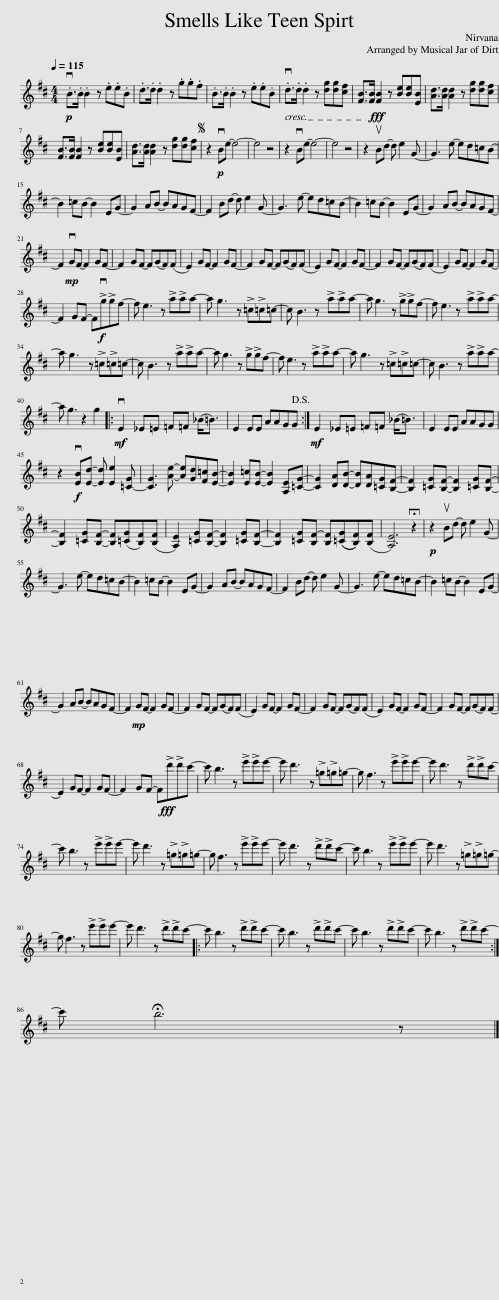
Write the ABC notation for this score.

X:1
L:1/8
Q:1/4=115
M:4/4
I:linebreak $
K:D
V:1 treble
V:1
!p! .vB>.B .B2 z .e.e.B | .d>.d .d2 z .g.g.f | .B>.B .B2 z .e.e.B | .vd>.d .d2 z [dg][dg][cf] | [FB]>[FB]!fff! [FB]2 z [Be][Be][EB] | %5
 [Ad]>[Ad] [Ad]2 z [dg][dg][cf] |$ [FB]>[FB] [FB]2 z [Be][Be][EB] | [Ad]>[Ad] [Ad]2 z [dg][dg][cf] |S z2!p! vBe- e4- | e4 z4 | %10
 z2 vBe- e4- | e4 z4 | z2 uBd- d e2 G- | G3 e- ed=cB- |$ B2 =cB- B2 EG- | %15
 G2 AB- BAGF- | F2 Bd- d e2 G- | G3 e- ed=cB- | B2 =cB- B2 EG- | G2 AB- BAGF- |$ %20
 F2!mp! vGF- F2 GF- | F2 GF- F(GF)(F | E2) GF- F2 GF- | F2 GF- F(GF)(F | E2) GF- F2 GF- | %25
 F2 GF- F(GF)(F | E2) GF- F2 GF- |$ F2 GF- F!f!!>!vg!>!gf- | f e3 z !>!a!>!aa- | a g3 z !>!=c!>!=c=c- | %30
 c B3 z !>!a!>!aa- | a g3 z !>!g!>!gf- | f e3 z !>!a!>!aa- |$ a g3 z !>!=c!>!=c=c- | c B3 z !>!a!>!aa- | %35
 a g3 z !>!g!>!gf- | f e3 z !>!a!>!aa- | a g3 z !>!=c!>!=c=c- | c B3 z !>!a!>!aa- |$ a g3 z2 g2 |: %40
!mf! vE2 _E=E =F=F (_B<=B) | E2 EE AAGG!D.S.! :|!mf! E2 _E=E =F=F (_B<=B) | E2 EE AAGG |$ z2!f! v[EB][Ed]- [Ed] [Ee]2 [=CG]- | %45
 [CG]3 [Ae]- [Ae][Gd][F=c][EB]- | [EB]2 [E=c][EB]- [EB]2 [A,E][=CG]- | [CG]2 [DA][DB]- [DB][DA][=CG][B,F]- | [B,F]2 [=CG][B,F]- [B,F]2 [=CG][B,F]- |$ [B,F]2 [=CG][B,F]- [B,F]([=CG][B,F])([B,F] | %50
 [A,E]2) [=CG][B,F]- [B,F]2 [=CG][B,F]- | [B,F]2 [=CG][B,F-] [B,F](([=CG][B,F]))([B,F] | [A,E]6) !fermata!z2 |!p! z2 uBd- d e2 G- |$ G3 e- ed=cB- | %55
 B2 =cB- B2 EG- | G2 AB- BAGF- | F2 Bd- d e2 G- | G3 e- ed=cB- | B2 =cB- B2 EG- |$ %60
 G2 AB- BAGF- | F2!mp! GF- F2 GF- | F2 GF- F(GF)(F | E2) GF- F2 GF- | F2 GF- F(GF)(F | %65
 E2) GF- F2 GF- | F2 GF- F(GF)(F |$ E2) GF- F2 GF- | F2 GF- F!fff!!>!d'!>!d'c'- | c' b3 z !>!e'!>!e'e'- | %70
 e' d'3 z !>!=g!>!=g=g- | g f3 z !>!e'!>!e'e'- | e' d'3 z !>!d'!>!d'c'- |$ c' b3 z !>!e'!>!e'e'- | e' d'3 z !>!=g!>!=g=g- | %75
 g f3 z !>!e'!>!e'e'- | e' d'3 z !>!d'!>!d'c'- | c' b3 z !>!e'!>!e'e'- | e' d'3 z !>!=g!>!=g=g- |$ g f3 z !>!e'!>!e'e'- | %80
 e' d'3 z !>!d'!>!d'c'- |: c' b3 z !>!d'!>!d'c'- | c' b3 z !>!d'!>!d'c'- | c' b3 z !>!d'!>!d'c'- | c' b3 z !>!d'!>!d'c'- :|$ %85
 c' !fermata!b6 z |] %86
